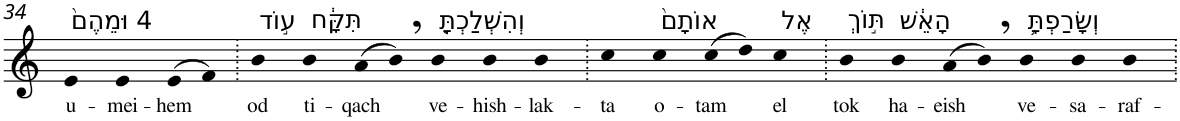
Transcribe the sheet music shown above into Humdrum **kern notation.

**kern	**text
*part1	*part1
*staff1	*staff1
*I"Piano	*
*I'Pno	*
!!LO:PB:g=z
*clefG2	*
*k[]	*
=34	=34
!LO:TX:a:t=4 וּמֵהֶם֙	!
!	!LO:LY:b
4e	u-
!	!LO:LY:b
4e	-mei-
!	!LO:LY:b
(>8e	-hem
8f)	.
=35.	=35.
!LO:TX:a:t=ע֣וֹד	!
!	!LO:LY:b
4b	od
!LO:TX:a:t=תִּקָּ֔ח	!
!	!LO:LY:b
4b	ti-
!	!LO:LY:b
(>8a	-qach
8b,)	.
!LO:TX:a:t=וְהִשְׁלַכְתָּ֤	!
!	!LO:LY:b
4b	ve-
!	!LO:LY:b
4b	-hish-
!	!LO:LY:b
4b	-lak-
=36.	=36.
!	!LO:LY:b
4cc	-ta
!LO:TX:a:t=אוֹתָם֙	!
!	!LO:LY:b
4cc	o-
!	!LO:LY:b
(>8cc	-tam
8dd)	.
!LO:TX:a:t=אֶל	!
!	!LO:LY:b
4cc	el
=37.	=37.
!LO:TX:a:t=תּ֣וֹךְ	!
!	!LO:LY:b
4b	tok
!LO:TX:a:t=הָאֵ֔שׁ	!
!	!LO:LY:b
4b	ha-
!	!LO:LY:b
(>8a	-eish
8b,)	.
!LO:TX:a:t=וְשָׂרַפְתָּ֥	!
!	!LO:LY:b
4b	ve-
!	!LO:LY:b
4b	-sa-
!	!LO:LY:b
4b	-raf-
=.	=.
*-	*-
